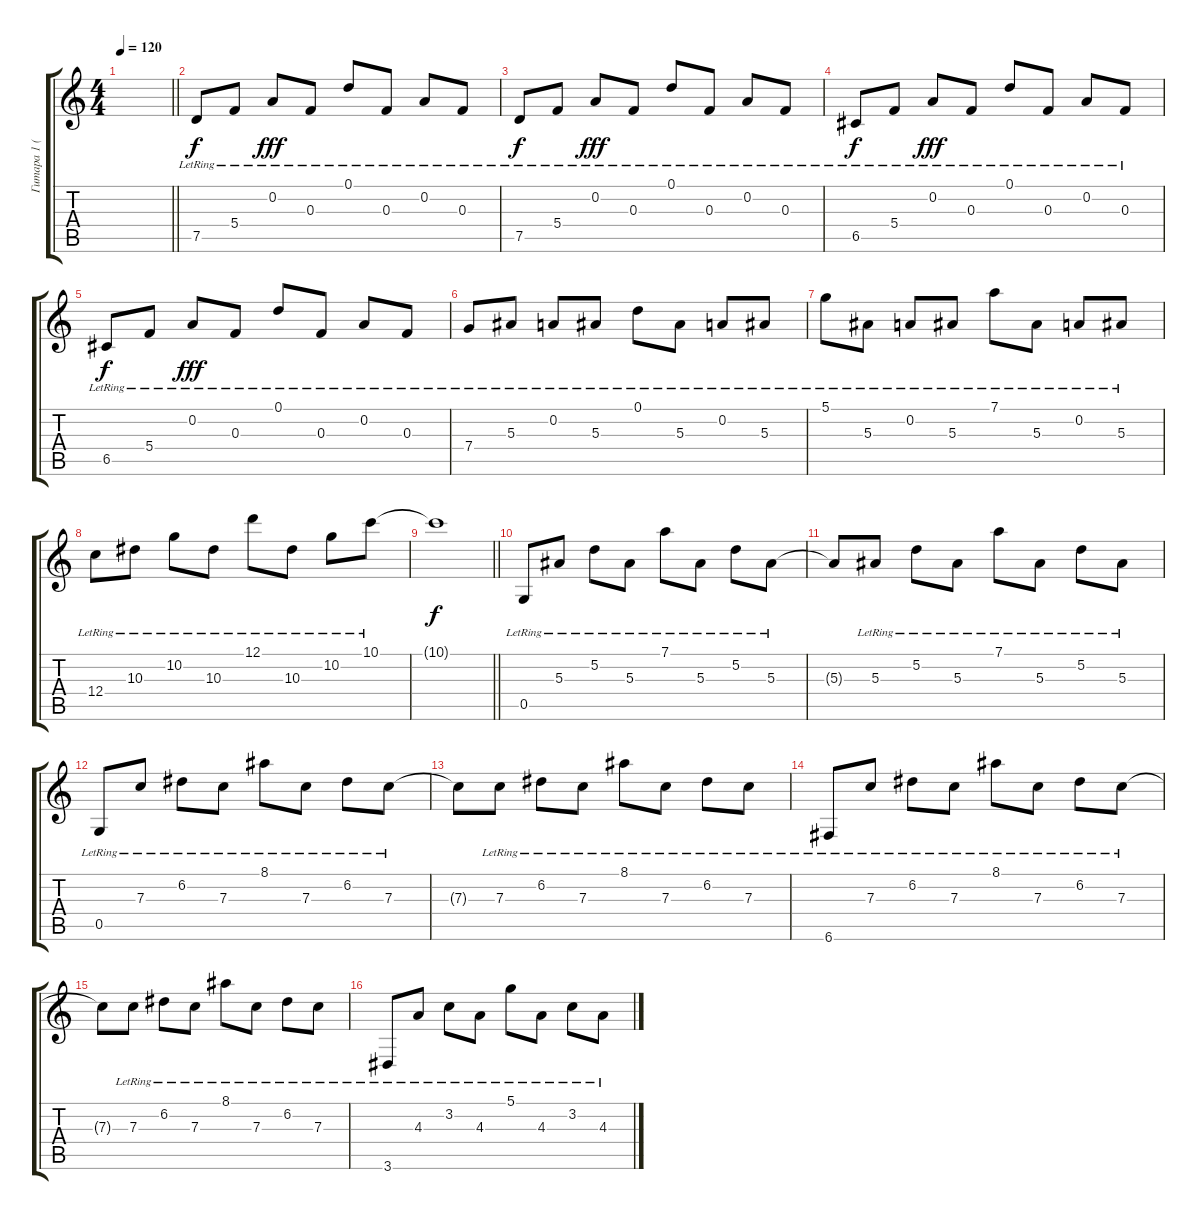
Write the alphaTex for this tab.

\track ("Гитара 1 (чистый)" "Гитара 1 (") {instrument electricguitarclean}
\staff {score tabs}
\tuning (D4 A3 F3 C3 G2 C2) {hide}
\ts (4 4)
\tempo 120
\clef g2
\barLineRight lightlight
\ks c
|
\section ("" " ")
7.5{lr}.8 5.4{lr}.8 0.2{lr}.8{dy fff} 0.3{lr}.8 0.1{lr}.8 0.3{lr}.8 0.2{lr}.8 0.3{lr}.8 |
7.5{lr}.8{dy f} 5.4{lr}.8 0.2{lr}.8{dy fff} 0.3{lr}.8 0.1{lr}.8 0.3{lr}.8 0.2{lr}.8 0.3{lr}.8 |
6.5{lr}.8{dy f} 5.4{lr}.8 0.2{lr}.8{dy fff} 0.3{lr}.8 0.1{lr}.8 0.3{lr}.8 0.2{lr}.8 0.3{lr}.8 |
6.5{lr}.8{dy f} 5.4{lr}.8 0.2{lr}.8{dy fff} 0.3{lr}.8 0.1{lr}.8 0.3{lr}.8 0.2{lr}.8 0.3{lr}.8 |
7.4{lr}.8 5.3{lr}.8 0.2{lr}.8 5.3{lr}.8 0.1{lr}.8 5.3{lr}.8 0.2{lr}.8 5.3{lr}.8 |
5.1{lr}.8 5.3{lr}.8 0.2{lr}.8 5.3{lr}.8 7.1{lr}.8 5.3{lr}.8 0.2{lr}.8 5.3{lr}.8 |
12.4{lr}.8 10.3{lr}.8 10.2{lr}.8 10.3{lr}.8 12.1{lr}.8 10.3{lr}.8 10.2{lr}.8 10.1{lr}.8 |
\barLineRight lightlight
10.1{t}.1{dy f} |
\section ("" " ")
0.5{lr}.8 5.3{lr}.8 5.2{lr}.8 5.3{lr}.8 7.1{lr}.8 5.3{lr}.8 5.2{lr}.8 5.3{lr}.8 |
5.3{t}.8 5.3{lr}.8 5.2{lr}.8 5.3{lr}.8 7.1{lr}.8 5.3{lr}.8 5.2{lr}.8 5.3{lr}.8 |
0.5{lr}.8 7.3{lr}.8 6.2{lr}.8 7.3{lr}.8 8.1{lr}.8 7.3{lr}.8 6.2{lr}.8 7.3{lr}.8 |
7.3{t}.8 7.3{lr}.8 6.2{lr}.8 7.3{lr}.8 8.1{lr}.8 7.3{lr}.8 6.2{lr}.8 7.3{lr}.8 |
6.6{lr}.8 7.3{lr}.8 6.2{lr}.8 7.3{lr}.8 8.1{lr}.8 7.3{lr}.8 6.2{lr}.8 7.3{lr}.8 |
7.3{t}.8 7.3{lr}.8 6.2{lr}.8 7.3{lr}.8 8.1{lr}.8 7.3{lr}.8 6.2{lr}.8 7.3{lr}.8 |
3.6{lr}.8 4.3{lr}.8 3.2{lr}.8 4.3{lr}.8 5.1{lr}.8 4.3{lr}.8 3.2{lr}.8 4.3{lr}.8
